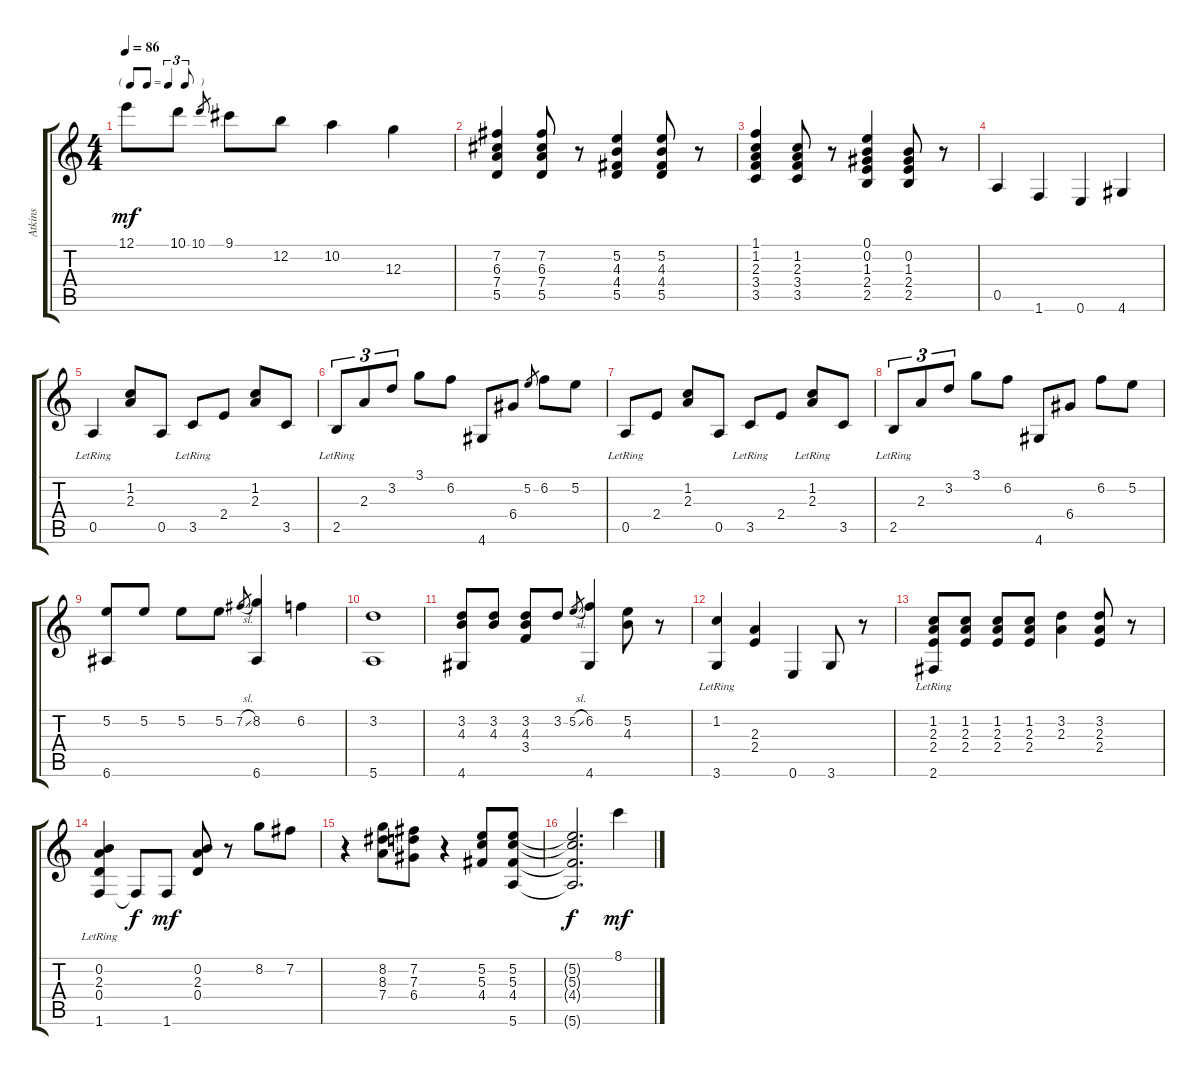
\track ("Atkins" "Atkins") {instrument acousticguitarnylon}
\staff {score tabs}
\tuning (E4 B3 G3 D3 A2 E2) {hide}
\ts (4 4)
\tf triplet8th
\tempo 86
\clef g2
\ks c
12.1.8{dy mf} 10.1.8 10.1.8{gr} 9.1.8 12.2.8 10.2.4 12.3.4 |
(7.2 6.3 7.4 5.5).4 (7.2 6.3 7.4 5.5).8 r.8 (5.2 4.3 4.4 5.5).4 (5.2 4.3 4.4 5.5).8 r.8 |
(1.1 1.2 2.3 3.4 3.5).4 (1.2 2.3 3.4 3.5).8 r.8 (0.1 0.2 1.3 2.4 2.5).4 (0.2 1.3 2.4 2.5).8 r.8 |
0.5.4 1.6.4 0.6.4 4.6.4 |
0.5{lr}.4 (1.2 2.3).8 0.5.8 3.5{lr}.8 2.4.8 (1.2 2.3).8 3.5.8 |
2.5{lr}.8{tu (3 2)} 2.3.8{tu (3 2)} 3.2.8{tu (3 2)} 3.1.8 6.2.8 4.6.8 6.4.8 5.2.8{gr} 6.2.8 5.2.8 |
0.5{lr}.8 2.4.8 (1.2 2.3).8 0.5.8 3.5{lr}.8 2.4.8 (1.2{lr} 2.3{lr}).8 3.5.8 |
2.5{lr}.8{tu (3 2)} 2.3.8{tu (3 2)} 3.2.8{tu (3 2)} 3.1.8 6.2.8 4.6.8 6.4.8 6.2.8 5.2.8 |
(5.2 6.6).8 5.2.8 5.2.8 5.2.8 7.2{sl}.8{gr} (8.2 6.6).4 6.2.4 |
(3.2 5.6).1 |
(3.2 4.3 4.6).8 (3.2 4.3).8 (3.2 4.3 3.4).8 3.2.8 5.2{sl}.8{gr} (6.2 4.6).4 (5.2 4.3).8 r.8 |
(1.2{lr} 3.6).4 (2.3 2.4).4 0.6.4 3.6.8 r.8 |
(1.2 2.3 2.4 2.6{lr}).8 (1.2 2.3 2.4).8 (1.2 2.3 2.4).8 (1.2 2.3 2.4).8 (3.2 2.3).4 (3.2 2.3 2.4).8 r.8 |
(0.2{lr} 2.3{lr} 0.4{lr} 1.6{lr}).4 1.6{t}.8{dy f} 1.6.8{dy mf} (0.2 2.3 0.4).8 r.8 8.2.8 7.2.8 |
r.4 (8.2 8.3 7.4).8 (7.2 7.3 6.4).8 r.4 (5.2 5.3 4.4).8 (5.2 5.3 4.4 5.6).8 |
(5.2{t} 5.3{t} 4.4{t} 5.6{t}).2{d dy f} 8.1.4{dy mf}
